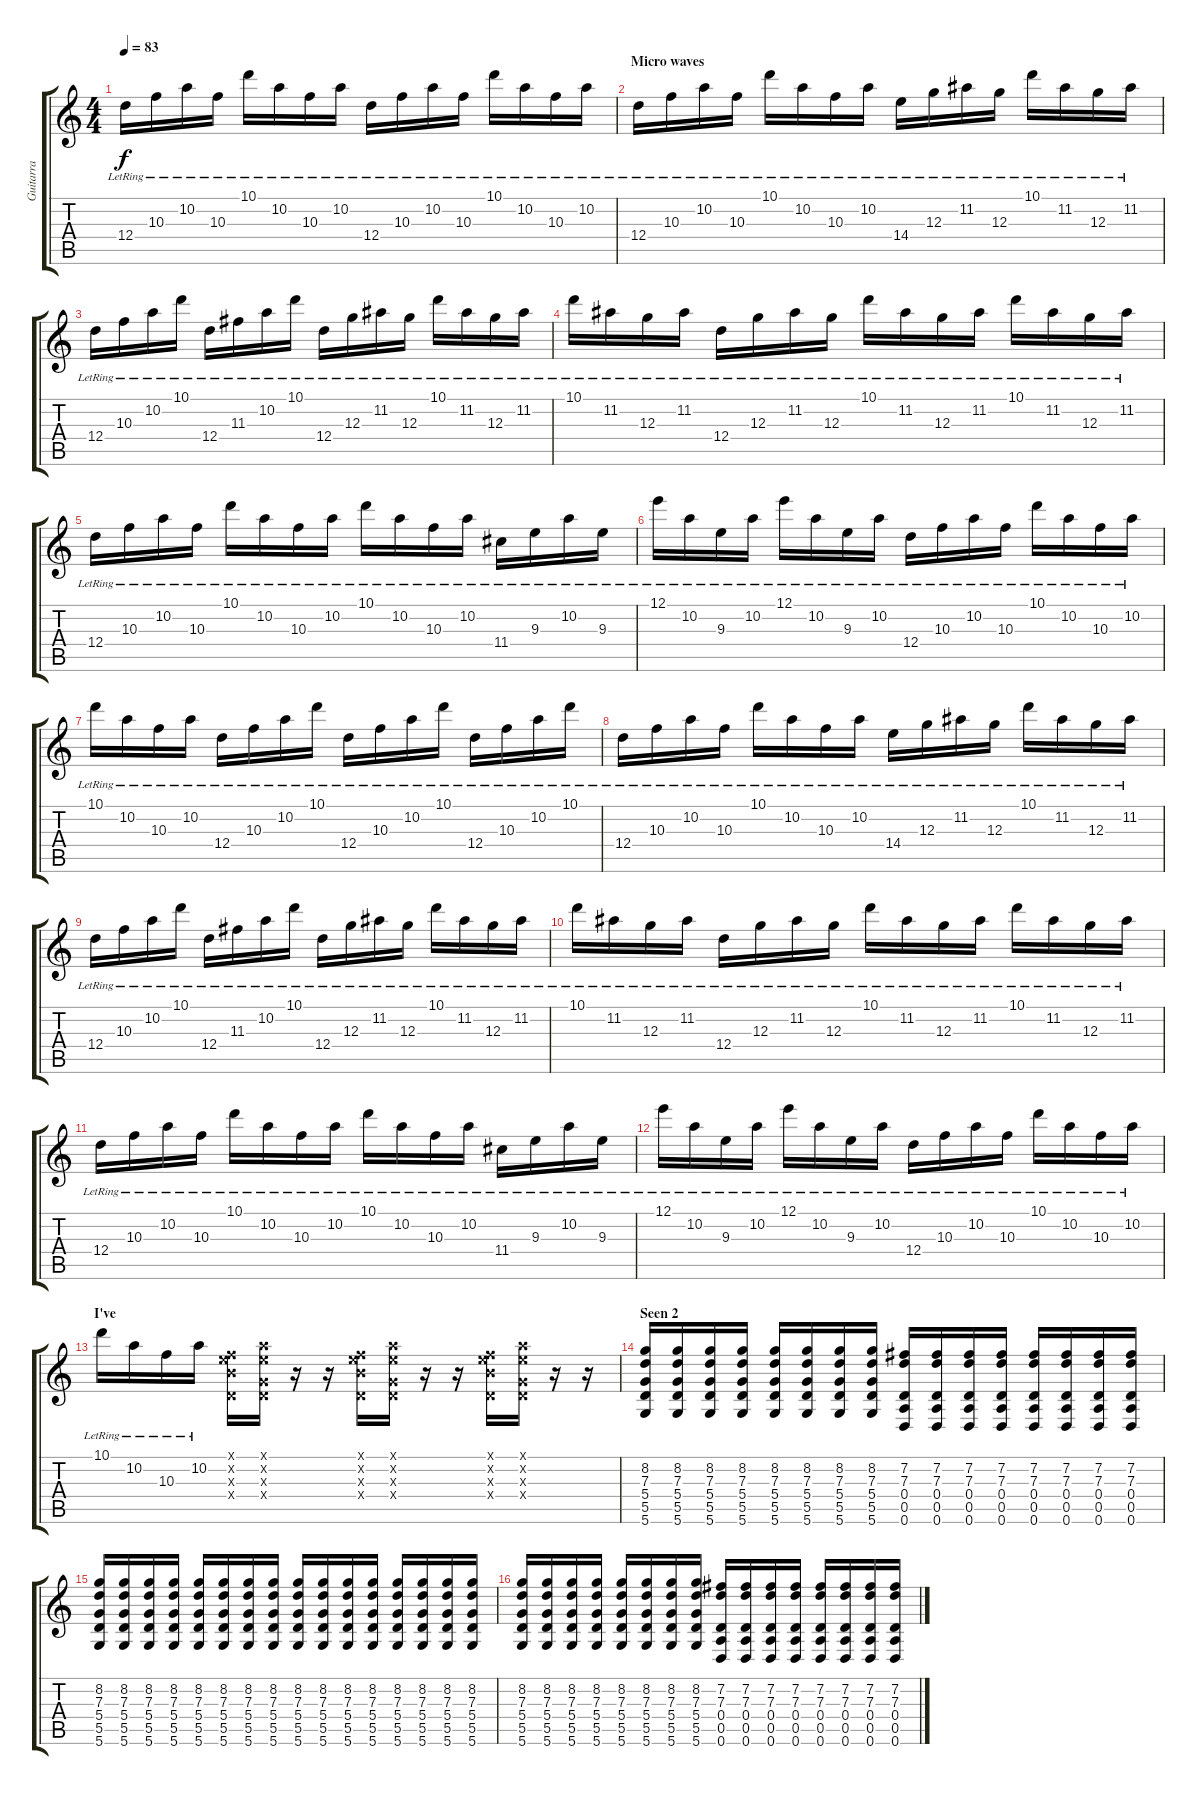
\track ("Guitarra" "Guitarra") {instrument electricguitarclean}
\staff {score tabs}
\tuning (E4 B3 G3 D3 A2 D2) {hide}
\ts (4 4)
\tempo 83
\clef g2
\ks c
12.4{lr}.16{dy f} 10.3{lr}.16 10.2{lr}.16 10.3{lr}.16 10.1{lr}.16 10.2{lr}.16 10.3{lr}.16 10.2{lr}.16 12.4{lr}.16 10.3{lr}.16 10.2{lr}.16 10.3{lr}.16 10.1{lr}.16 10.2{lr}.16 10.3{lr}.16 10.2{lr}.16 |
\section ("" "Micro waves")
12.4{lr}.16 10.3{lr}.16 10.2{lr}.16 10.3{lr}.16 10.1{lr}.16 10.2{lr}.16 10.3{lr}.16 10.2{lr}.16 14.4{lr}.16 12.3{lr}.16 11.2{lr}.16 12.3{lr}.16 10.1{lr}.16 11.2{lr}.16 12.3{lr}.16 11.2{lr}.16 |
12.4{lr}.16 10.3{lr}.16 10.2{lr}.16 10.1{lr}.16 12.4{lr}.16 11.3{lr}.16 10.2{lr}.16 10.1{lr}.16 12.4{lr}.16 12.3{lr}.16 11.2{lr}.16 12.3{lr}.16 10.1{lr}.16 11.2{lr}.16 12.3{lr}.16 11.2{lr}.16 |
10.1{lr}.16 11.2{lr}.16 12.3{lr}.16 11.2{lr}.16 12.4{lr}.16 12.3{lr}.16 11.2{lr}.16 12.3{lr}.16 10.1{lr}.16 11.2{lr}.16 12.3{lr}.16 11.2{lr}.16 10.1{lr}.16 11.2{lr}.16 12.3{lr}.16 11.2{lr}.16 |
12.4{lr}.16 10.3{lr}.16 10.2{lr}.16 10.3{lr}.16 10.1{lr}.16 10.2{lr}.16 10.3{lr}.16 10.2{lr}.16 10.1{lr}.16 10.2{lr}.16 10.3{lr}.16 10.2{lr}.16 11.4{lr}.16 9.3{lr}.16 10.2{lr}.16 9.3{lr}.16 |
12.1{lr}.16 10.2{lr}.16 9.3{lr}.16 10.2{lr}.16 12.1{lr}.16 10.2{lr}.16 9.3{lr}.16 10.2{lr}.16 12.4{lr}.16 10.3{lr}.16 10.2{lr}.16 10.3{lr}.16 10.1{lr}.16 10.2{lr}.16 10.3{lr}.16 10.2{lr}.16 |
10.1{lr}.16 10.2{lr}.16 10.3{lr}.16 10.2{lr}.16 12.4{lr}.16 10.3{lr}.16 10.2{lr}.16 10.1{lr}.16 12.4{lr}.16 10.3{lr}.16 10.2{lr}.16 10.1{lr}.16 12.4{lr}.16 10.3{lr}.16 10.2{lr}.16 10.1{lr}.16 |
12.4{lr}.16 10.3{lr}.16 10.2{lr}.16 10.3{lr}.16 10.1{lr}.16 10.2{lr}.16 10.3{lr}.16 10.2{lr}.16 14.4{lr}.16 12.3{lr}.16 11.2{lr}.16 12.3{lr}.16 10.1{lr}.16 11.2{lr}.16 12.3{lr}.16 11.2{lr}.16 |
12.4{lr}.16 10.3{lr}.16 10.2{lr}.16 10.1{lr}.16 12.4{lr}.16 11.3{lr}.16 10.2{lr}.16 10.1{lr}.16 12.4{lr}.16 12.3{lr}.16 11.2{lr}.16 12.3{lr}.16 10.1{lr}.16 11.2{lr}.16 12.3{lr}.16 11.2{lr}.16 |
10.1{lr}.16 11.2{lr}.16 12.3{lr}.16 11.2{lr}.16 12.4{lr}.16 12.3{lr}.16 11.2{lr}.16 12.3{lr}.16 10.1{lr}.16 11.2{lr}.16 12.3{lr}.16 11.2{lr}.16 10.1{lr}.16 11.2{lr}.16 12.3{lr}.16 11.2{lr}.16 |
12.4{lr}.16 10.3{lr}.16 10.2{lr}.16 10.3{lr}.16 10.1{lr}.16 10.2{lr}.16 10.3{lr}.16 10.2{lr}.16 10.1{lr}.16 10.2{lr}.16 10.3{lr}.16 10.2{lr}.16 11.4{lr}.16 9.3{lr}.16 10.2{lr}.16 9.3{lr}.16 |
12.1{lr}.16 10.2{lr}.16 9.3{lr}.16 10.2{lr}.16 12.1{lr}.16 10.2{lr}.16 9.3{lr}.16 10.2{lr}.16 12.4{lr}.16 10.3{lr}.16 10.2{lr}.16 10.3{lr}.16 10.1{lr}.16 10.2{lr}.16 10.3{lr}.16 10.2{lr}.16 |
\section ("" "I've")
10.1{lr}.16 10.2{lr}.16 10.3{lr}.16 10.2{lr}.16 (0.1{x} 0.2{x} 10.3{x} 0.4{x}).16{instrument distortionguitar} (0.1{x} 10.2{x} 0.3{x} 0.4{x}).16 r.16 r.16 (0.1{x} 0.2{x} 10.3{x} 0.4{x}).16 (0.1{x} 10.2{x} 0.3{x} 0.4{x}).16 r.16 r.16 (0.1{x} 0.2{x} 10.3{x} 0.4{x}).16 (0.1{x} 10.2{x} 0.3{x} 0.4{x}).16 r.16 r.16 |
\section ("" "Seen 2")
(8.2 7.3 5.4 5.5 5.6).16{instrument distortionguitar} (8.2 7.3 5.4 5.5 5.6).16 (8.2 7.3 5.4 5.5 5.6).16 (8.2 7.3 5.4 5.5 5.6).16 (8.2 7.3 5.4 5.5 5.6).16 (8.2 7.3 5.4 5.5 5.6).16 (8.2 7.3 5.4 5.5 5.6).16 (8.2 7.3 5.4 5.5 5.6).16 (7.2 7.3 0.4 0.5 0.6).16 (7.2 7.3 0.4 0.5 0.6).16 (7.2 7.3 0.4 0.5 0.6).16 (7.2 7.3 0.4 0.5 0.6).16 (7.2 7.3 0.4 0.5 0.6).16 (7.2 7.3 0.4 0.5 0.6).16 (7.2 7.3 0.4 0.5 0.6).16 (7.2 7.3 0.4 0.5 0.6).16 |
(8.2 7.3 5.4 5.5 5.6).16 (8.2 7.3 5.4 5.5 5.6).16 (8.2 7.3 5.4 5.5 5.6).16 (8.2 7.3 5.4 5.5 5.6).16 (8.2 7.3 5.4 5.5 5.6).16 (8.2 7.3 5.4 5.5 5.6).16 (8.2 7.3 5.4 5.5 5.6).16 (8.2 7.3 5.4 5.5 5.6).16 (8.2 7.3 5.4 5.5 5.6).16 (8.2 7.3 5.4 5.5 5.6).16 (8.2 7.3 5.4 5.5 5.6).16 (8.2 7.3 5.4 5.5 5.6).16 (8.2 7.3 5.4 5.5 5.6).16 (8.2 7.3 5.4 5.5 5.6).16 (8.2 7.3 5.4 5.5 5.6).16 (8.2 7.3 5.4 5.5 5.6).16 |
(8.2 7.3 5.4 5.5 5.6).16{instrument distortionguitar} (8.2 7.3 5.4 5.5 5.6).16 (8.2 7.3 5.4 5.5 5.6).16 (8.2 7.3 5.4 5.5 5.6).16 (8.2 7.3 5.4 5.5 5.6).16 (8.2 7.3 5.4 5.5 5.6).16 (8.2 7.3 5.4 5.5 5.6).16 (8.2 7.3 5.4 5.5 5.6).16 (7.2 7.3 0.4 0.5 0.6).16 (7.2 7.3 0.4 0.5 0.6).16 (7.2 7.3 0.4 0.5 0.6).16 (7.2 7.3 0.4 0.5 0.6).16 (7.2 7.3 0.4 0.5 0.6).16 (7.2 7.3 0.4 0.5 0.6).16 (7.2 7.3 0.4 0.5 0.6).16 (7.2 7.3 0.4 0.5 0.6).16
